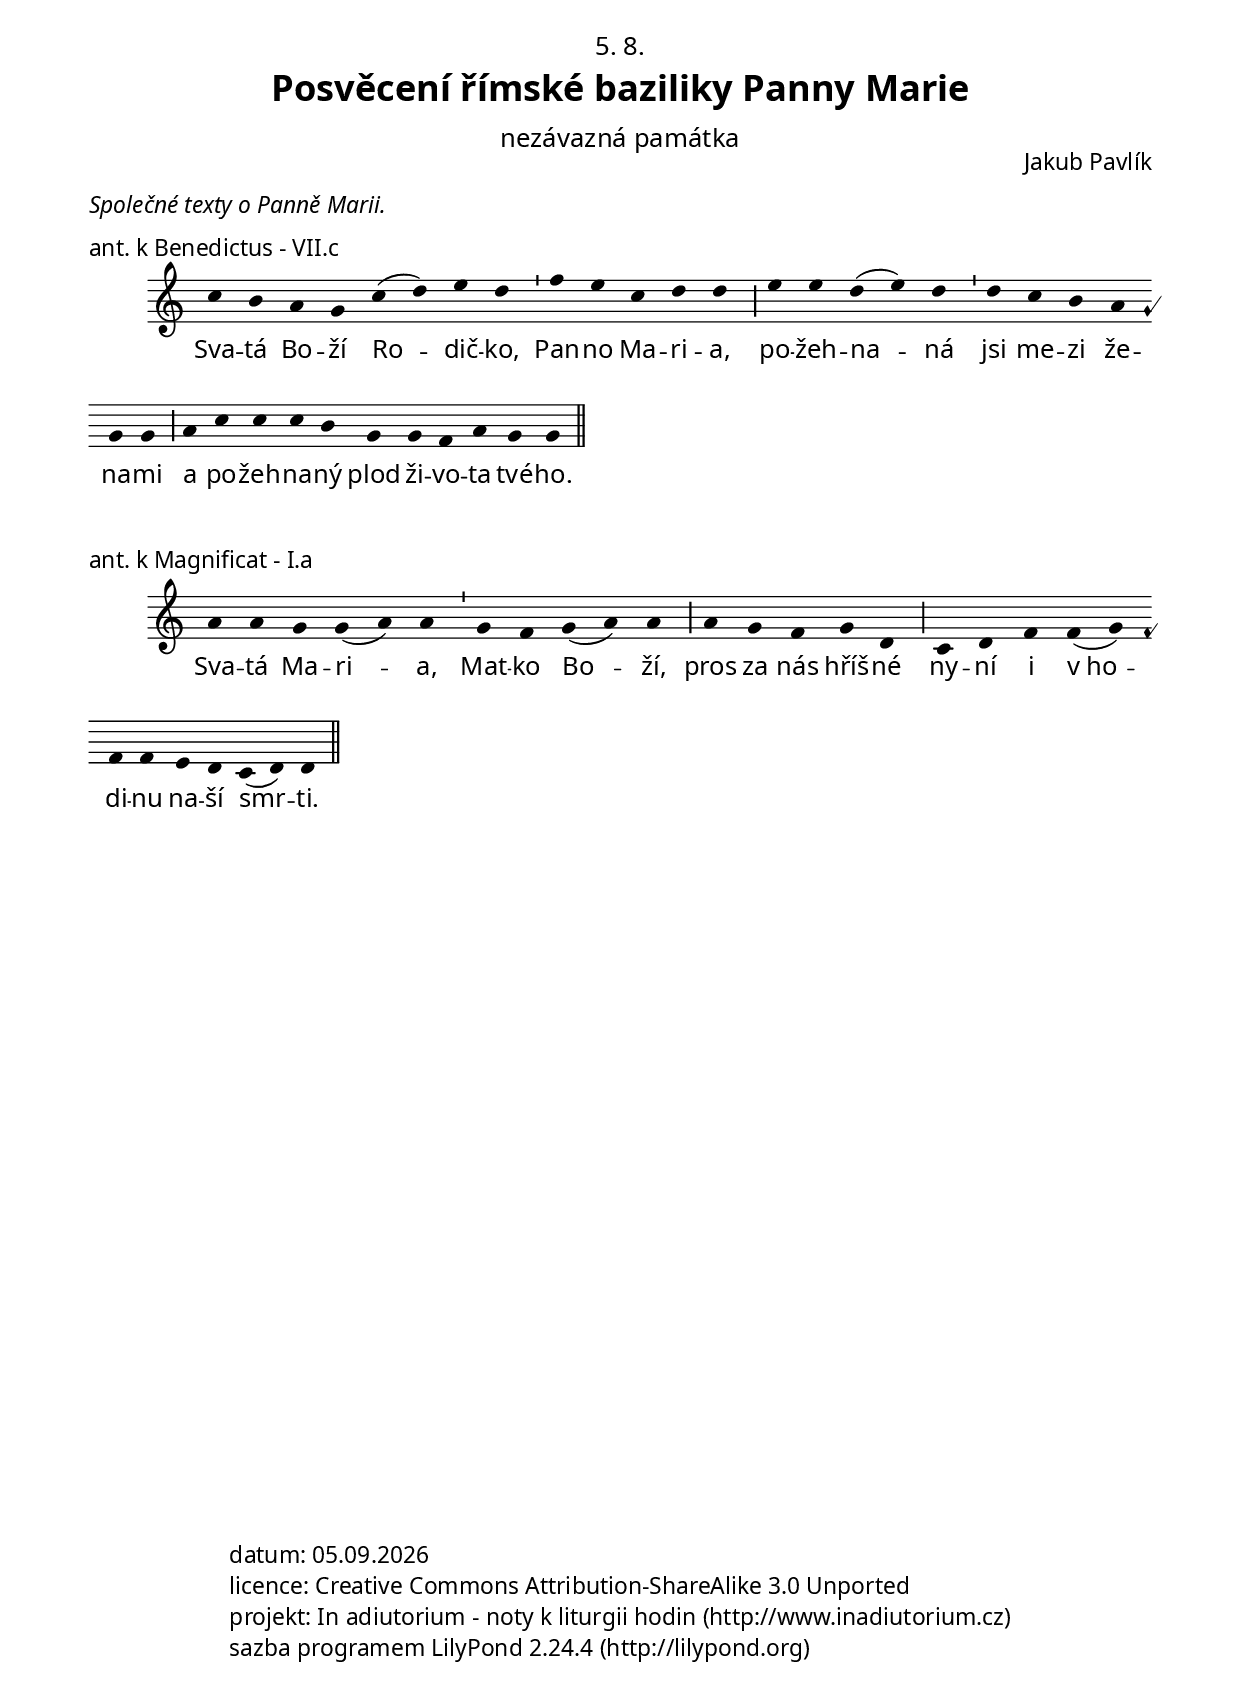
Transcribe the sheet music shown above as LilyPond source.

\version "2.19.16"

\include "../spolecne.ly"

\header {
  title = \markup\titleSvatek
            "Posvěcení římské baziliky Panny Marie"
            "nezávazná památka"
            "5. 8."
  composer = "Jakub Pavlík"
}

\markup\communia #'(#:maria)

\score {
  \relative c'' {
    \choralniRezim
    c4 b a g c( d) e d \barMin
    f e c d d \barMaior
    e e d( e) d \barMin
    d c b a g g \barMaior
    a c c c b
    g g f a g g \barFinalis
  }
  \addlyrics {
    Sva -- tá Bo -- ží Ro -- dič -- ko,
    Pan -- no Ma -- ri -- a,
    po -- žeh -- na -- ná
    jsi me -- zi že -- na -- mi
    a po -- žeh -- na -- ný
    plod ži -- vo -- ta tvé -- ho.
  }
  \header {
    quid = "ant. k Benedictus"
    modus = "VII"
    differentia = "c"
    psalmus = ""
    fial = "sanktoral/0908narozenipm.ly#ne-a3?zacatek=8"
    id = "aben"
    piece = \markup {\sestavTitulekBezZalmu}
  }
}

\score {
  \relative c'' {
    \choralniRezim
    a4 a g g( a) a \barMin
    g f g( a) a \barMaior
    a g f g d \barMaior
    c d f f( g) f f e d c( d) d \barFinalis
  }
  \addlyrics {
    Sva -- tá Ma -- ri -- a,
    Mat -- ko Bo -- ží,
    pros za nás hříš -- né
    ny -- ní i v_ho -- di -- nu na -- ší smr -- ti.
  }
  \header {
    quid = "ant. k Magnificat"
    modus = "I"
    differentia = "a"
    psalmus = ""
    fial = "marianske_antifony.ly#avemaria?cast=2-3"
    placet = "2 začátek je jaksi úsečný - dobře funguje uprostřed delší zdrojové
    antifony, ale jako úplný začátek nepůsobí úplně pěkně"
    id = "amag"
    piece = \markup {\sestavTitulekBezZalmu}
  }
}